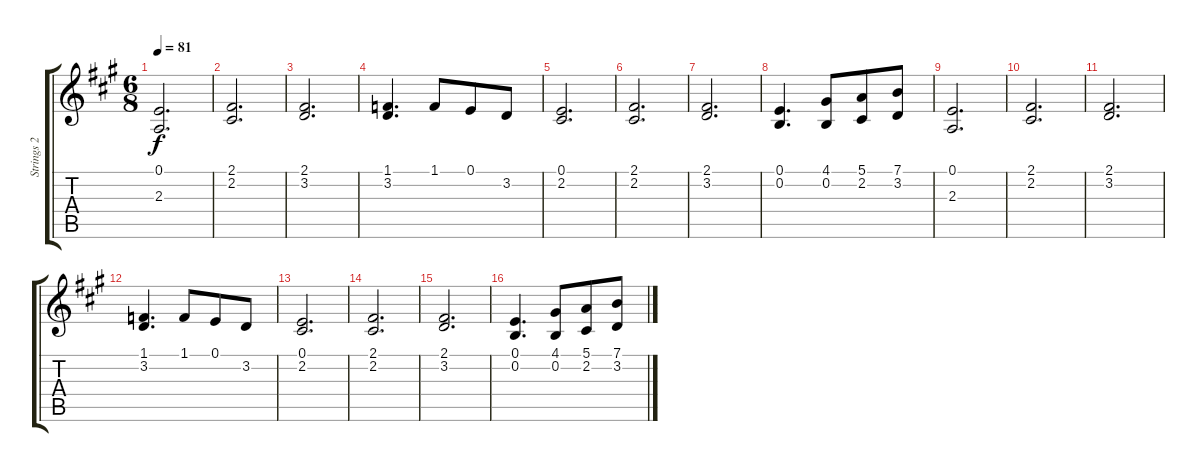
\track ("Strings 2" "Strings 2") {instrument stringensemble1}
\staff {score tabs}
\tuning (E4 B3 G3 D3 A2 E2) {hide}
\ts (6 8)
\tempo 81
\clef g2
\ks a
(0.1 2.3).2{d dy f} |
(2.1 2.2).2{d} |
(2.1 3.2).2{d} |
(1.1 3.2).4{d} 1.1.8 0.1.8 3.2.8 |
(0.1 2.2).2{d} |
(2.1 2.2).2{d} |
(2.1 3.2).2{d} |
(0.1 0.2).4{d} (4.1 0.2).8 (5.1 2.2).8 (7.1 3.2).8 |
(0.1 2.3).2{d} |
(2.1 2.2).2{d} |
(2.1 3.2).2{d} |
(1.1 3.2).4{d} 1.1.8 0.1.8 3.2.8 |
(0.1 2.2).2{d} |
(2.1 2.2).2{d} |
(2.1 3.2).2{d} |
(0.1 0.2).4{d} (4.1 0.2).8 (5.1 2.2).8 (7.1 3.2).8
